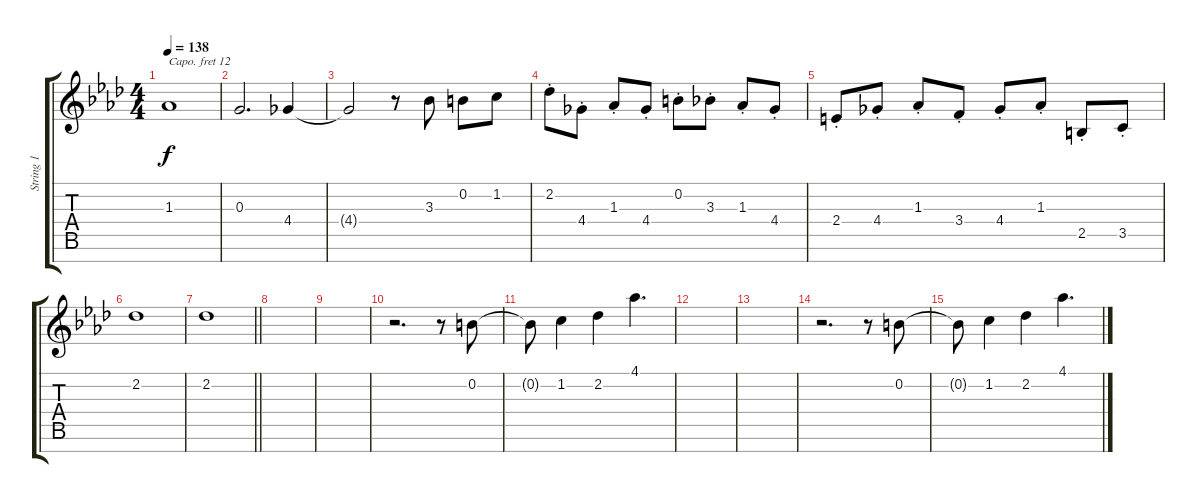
\track ("String 1" "String 1") {instrument stringensemble1}
\staff {score tabs}
\capo 12
\tuning (E4 B3 G3 D3 A2 E2 B1) {hide}
\ts (4 4)
\tempo 138
\clef g2
\ks ab
1.3{t}.1{dy f} |
0.3.2{d} 4.4.4 |
4.4{t}.2 r.8 3.3.8{volume 10} 0.2.8 1.2.8 |
2.2{st}.8 4.4{st}.8 1.3{st}.8 4.4{st}.8 0.2{st}.8 3.3{st}.8 1.3{st}.8 4.4{st}.8 |
2.4{st}.8 4.4{st}.8 1.3{st}.8 3.4{st}.8 4.4{st}.8 1.3{st}.8 2.5{st}.8 3.5{st}.8 |
2.2.1 |
\barLineRight lightlight
2.2.1 |
|
|
r.2{d} r.8 0.2.8 |
0.2{t}.8 1.2.4 2.2.4 4.1.4{d} |
|
|
r.2{d} r.8 0.2.8 |
0.2{t}.8 1.2.4 2.2.4 4.1.4{d}
